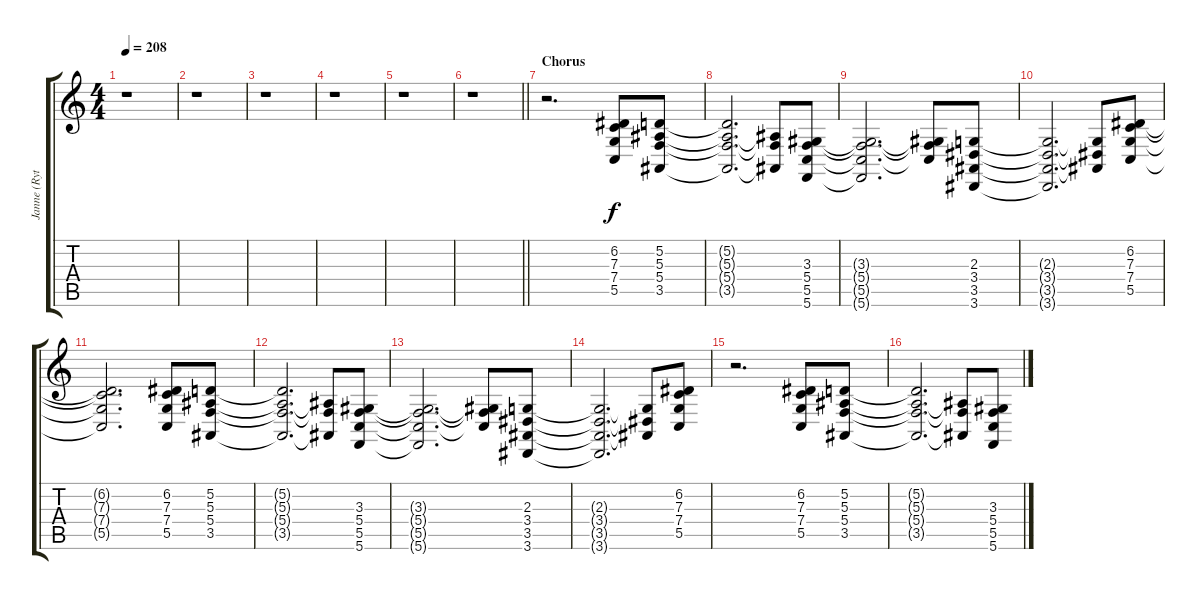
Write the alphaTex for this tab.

\track ("Janne (Rythm)" "Janne (Ryt") {instrument stringensemble1}
\staff {score tabs}
\tuning (D4 A3 F3 C3 G2 C2) {hide}
\ts (4 4)
\tempo 208
\clef g2
\ks c
r.1{dy f} |
r.1 |
r.1 |
r.1 |
r.1 |
\barLineRight lightlight
r.1 |
\section ("" "Chorus")
r.2{d} (6.2 7.3 7.4 5.5).8{volume 9 balance 8 instrument stringensemble1} (5.2 5.3 5.4 3.5).8 |
(5.2{t} 5.3{t} 5.4{t} 3.5{t}).2{d} (5.3{t} 5.4{t} 3.5{t}).8 (3.3 5.4 5.5 5.6).8 |
(3.3{t} 5.4{t} 5.5{t} 5.6{t}).2{d} (3.3{t} 5.4{t} 5.5{t}).8 (2.3 3.4 3.5 3.6).8 |
(2.3{t} 3.4{t} 3.5{t} 3.6{t}).2{d} (2.3{t} 3.4{t} 3.5{t}).8 (6.2 7.3 7.4 5.5).8 |
(6.2{t} 7.3{t} 7.4{t} 5.5{t}).2{d} (6.2 7.3 7.4 5.5).8 (5.2 5.3 5.4 3.5).8 |
(5.2{t} 5.3{t} 5.4{t} 3.5{t}).2{d} (5.3{t} 5.4{t} 3.5{t}).8 (3.3 5.4 5.5 5.6).8 |
(3.3{t} 5.4{t} 5.5{t} 5.6{t}).2{d} (3.3{t} 5.4{t} 5.5{t}).8 (2.3 3.4 3.5 3.6).8 |
(2.3{t} 3.4{t} 3.5{t} 3.6{t}).2{d} (2.3{t} 3.4{t} 3.5{t}).8 (6.2 7.3 7.4 5.5).8 |
r.2{d} (6.2 7.3 7.4 5.5).8 (5.2 5.3 5.4 3.5).8 |
(5.2{t} 5.3{t} 5.4{t} 3.5{t}).2{d} (5.3{t} 5.4{t} 3.5{t}).8 (3.3 5.4 5.5 5.6).8
